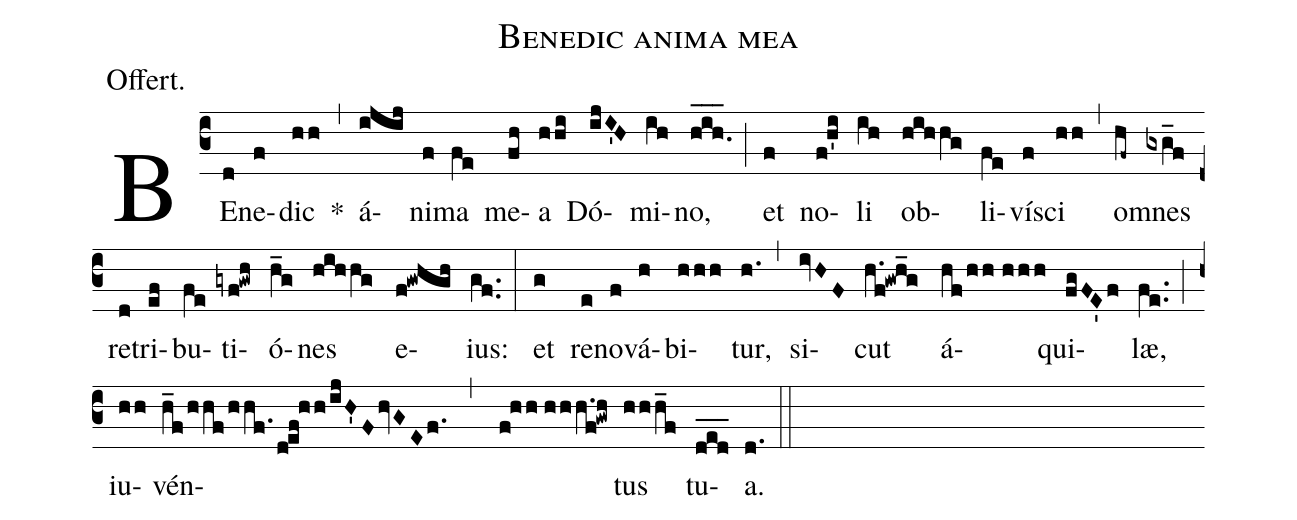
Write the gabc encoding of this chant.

name:Benedic anima mea;
annotation:Offert.;
mode:5;
office-part:Offertory;
%%
(c3) BE(d)ne(f)dic(hh) *(,)
á(ijij)ni(f)ma(fe) me(fh)a(hhi) Dó(ijI'H)mi(ih)no,(hih.___) (;)
et(f) no(f!h'i)li(ih) ob(hihhg)li(fe)ví(f)sci(hh) (,)
o(hf~)mnes(gxg_f) re(d)tri(ef)bu(fe)ti(gyf!gwh)ó(h_g)nes(hihhg) e(f!gwhgh)ius:(gf..) (:)
et(g) re(e)no(f)vá(h)bi(hhh)tur,(h.) (,)
si(ivHF)cut(h.f!gwh_g) á(hf/hh//hhh)qui(fgFE'f)læ,(fe..) (;)
iu(hh)vén(h_f/hhf/hhf./d!ef!hh/ijH'FhvGEf. , f!hh//hhh.f!gwh)tus(hhh_f) tu(ded___)a.(d.) (::)
